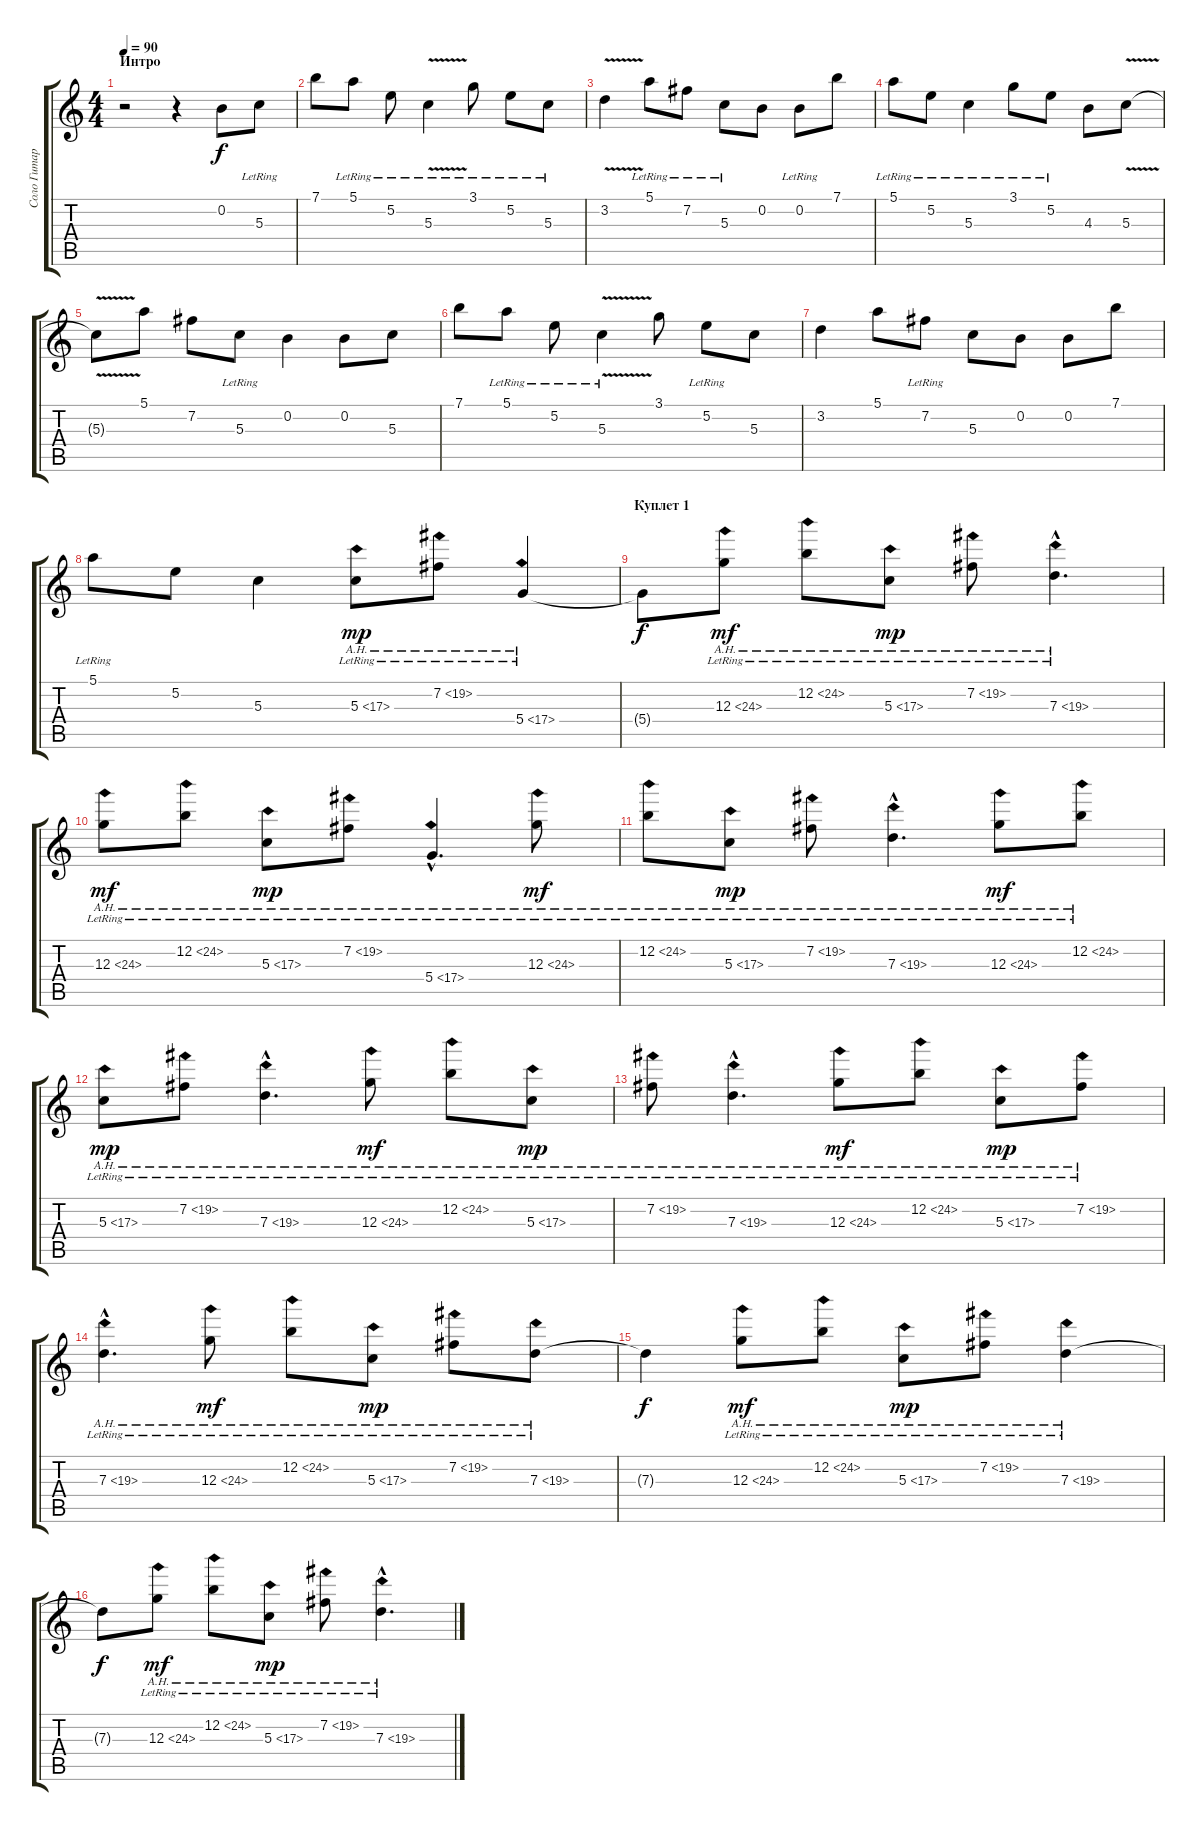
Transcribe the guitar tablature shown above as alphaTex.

\track ("Соло Гитара" "Соло Гитар") {instrument electricguitarclean}
\staff {score tabs}
\tuning (E4 B3 G3 D3 A2 E2) {hide}
\ts (4 4)
\section ("" "Интро")
\tempo 90
\clef g2
\ks c
r.2{dy f instrument electricguitarclean} r.4 0.2.8 5.3{lr}.8 |
7.1.8 5.1{lr}.8 5.2{lr}.8 5.3{v lr}.4 3.1{lr}.8 5.2{lr}.8 5.3{lr}.8 |
3.2{v}.4 5.1{lr}.8 7.2{lr}.8 5.3{lr}.8 0.2.8 0.2{lr}.8 7.1.8 |
5.1{lr}.8 5.2{lr}.8 5.3{lr}.4 3.1{lr}.8 5.2{lr}.8 4.3.8 5.3{v}.8 |
5.3{t}.8 5.1.8 7.2.8 5.3{lr}.8 0.2.4 0.2.8 5.3.8 |
7.1.8 5.1{lr}.8 5.2{lr}.8 5.3{v lr}.4 3.1.8 5.2{lr}.8 5.3.8 |
3.2.4 5.1.8 7.2{lr}.8 5.3.8 0.2.8 0.2.8 7.1.8 |
5.1{lr}.8 5.2.8 5.3.4 5.3{ah 12 lr}.8{dy mp} 7.2{ah 12 lr}.8 5.4{ah 12 lr}.4 |
\section ("" "Куплет 1")
5.4{t}.8{dy f} 12.3{ah 12 lr}.8{dy mf} 12.2{ah 12 lr}.8 5.3{ah 12 lr}.8{dy mp} 7.2{ah 12 lr}.8 7.3{ah 12 hac lr}.4{d} |
12.3{ah 12 lr}.8{dy mf} 12.2{ah 12 lr}.8 5.3{ah 12 lr}.8{dy mp} 7.2{ah 12 lr}.8 5.4{ah 12 hac lr}.4{d} 12.3{ah 12 lr}.8{dy mf} |
12.2{ah 12 lr}.8 5.3{ah 12 lr}.8{dy mp} 7.2{ah 12 lr}.8 7.3{ah 12 hac lr}.4{d} 12.3{ah 12 lr}.8{dy mf} 12.2{ah 12 lr}.8 |
5.3{ah 12 lr}.8{dy mp} 7.2{ah 12 lr}.8 7.3{ah 12 hac lr}.4{d} 12.3{ah 12 lr}.8{dy mf} 12.2{ah 12 lr}.8 5.3{ah 12 lr}.8{dy mp} |
7.2{ah 12 lr}.8 7.3{ah 12 hac lr}.4{d} 12.3{ah 12 lr}.8{dy mf} 12.2{ah 12 lr}.8 5.3{ah 12 lr}.8{dy mp} 7.2{ah 12 lr}.8 |
7.3{ah 12 hac lr}.4{d} 12.3{ah 12 lr}.8{dy mf} 12.2{ah 12 lr}.8 5.3{ah 12 lr}.8{dy mp} 7.2{ah 12 lr}.8 7.3{ah 12 lr}.8 |
7.3{t}.4{dy f} 12.3{ah 12 lr}.8{dy mf} 12.2{ah 12 lr}.8 5.3{ah 12 lr}.8{dy mp} 7.2{ah 12 lr}.8 7.3{ah 12 lr}.4 |
7.3{t}.8{dy f} 12.3{ah 12 lr}.8{dy mf} 12.2{ah 12 lr}.8 5.3{ah 12 lr}.8{dy mp} 7.2{ah 12 lr}.8 7.3{ah 12 hac lr}.4{d}
